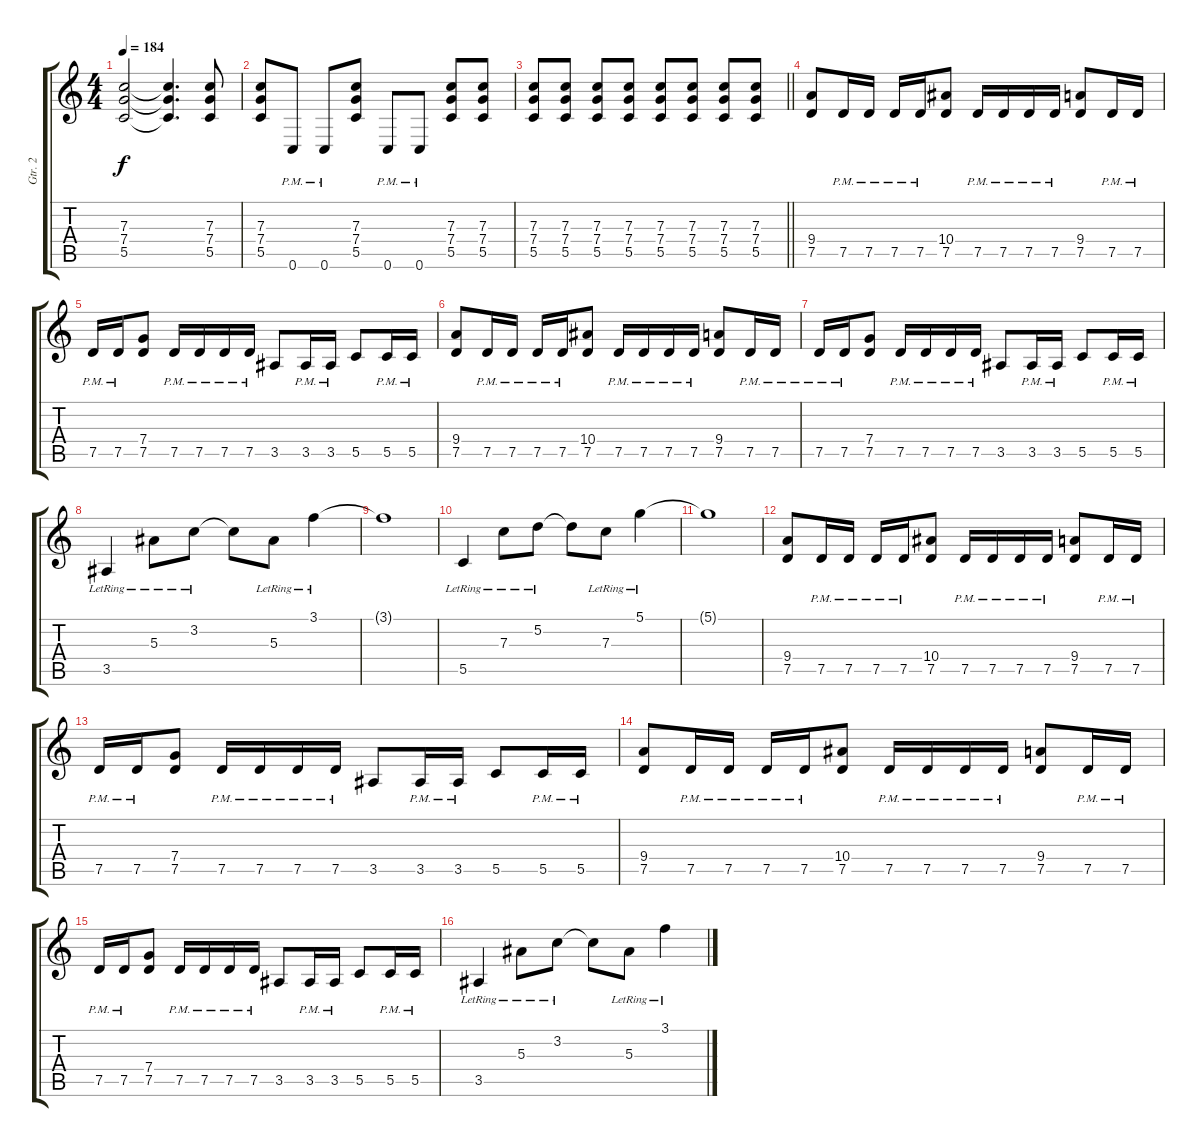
\track ("Gtr. 2" "Gtr. 2") {instrument overdrivenguitar}
\staff {score tabs}
\tuning (D4 A3 F3 C3 G2 C2) {hide}
\ts (4 4)
\tempo 184
\clef g2
\ks c
(7.3{t} 7.4{t} 5.5{t}).2{dy f} (7.3{t} 7.4{t} 5.5{t}).4{d} (7.3 7.4 5.5).8 |
(7.3 7.4 5.5).8 0.6{pm}.8 0.6{pm}.8 (7.3 7.4 5.5).8 0.6{pm}.8 0.6{pm}.8 (7.3 7.4 5.5).8 (7.3 7.4 5.5).8 |
\barLineRight lightlight
(7.3 7.4 5.5).8 (7.3 7.4 5.5).8 (7.3 7.4 5.5).8 (7.3 7.4 5.5).8 (7.3 7.4 5.5).8 (7.3 7.4 5.5).8 (7.3 7.4 5.5).8 (7.3 7.4 5.5).8 |
(9.4 7.5).8 7.5{pm}.16 7.5{pm}.16 7.5{pm}.16 7.5{pm}.16 (10.4 7.5).8 7.5{pm}.16 7.5{pm}.16 7.5{pm}.16 7.5{pm}.16 (9.4 7.5).8 7.5{pm}.16 7.5{pm}.16 |
7.5{pm}.16 7.5{pm}.16 (7.4 7.5).8 7.5{pm}.16 7.5{pm}.16 7.5{pm}.16 7.5{pm}.16 3.5.8 3.5{pm}.16 3.5{pm}.16 5.5.8 5.5{pm}.16 5.5{pm}.16 |
(9.4 7.5).8 7.5{pm}.16 7.5{pm}.16 7.5{pm}.16 7.5{pm}.16 (10.4 7.5).8 7.5{pm}.16 7.5{pm}.16 7.5{pm}.16 7.5{pm}.16 (9.4 7.5).8 7.5{pm}.16 7.5{pm}.16 |
7.5{pm}.16 7.5{pm}.16 (7.4 7.5).8 7.5{pm}.16 7.5{pm}.16 7.5{pm}.16 7.5{pm}.16 3.5.8 3.5{pm}.16 3.5{pm}.16 5.5.8 5.5{pm}.16 5.5{pm}.16 |
3.5{lr}.4 5.3{lr}.8 3.2{lr}.8 3.2{t}.8 5.3{lr}.8 3.1{lr}.4 |
3.1{t}.1 |
5.5{lr}.4 7.3{lr}.8 5.2{lr}.8 5.2{t}.8 7.3{lr}.8 5.1{lr}.4 |
5.1{t}.1 |
(9.4 7.5).8 7.5{pm}.16 7.5{pm}.16 7.5{pm}.16 7.5{pm}.16 (10.4 7.5).8 7.5{pm}.16 7.5{pm}.16 7.5{pm}.16 7.5{pm}.16 (9.4 7.5).8 7.5{pm}.16 7.5{pm}.16 |
7.5{pm}.16 7.5{pm}.16 (7.4 7.5).8 7.5{pm}.16 7.5{pm}.16 7.5{pm}.16 7.5{pm}.16 3.5.8 3.5{pm}.16 3.5{pm}.16 5.5.8 5.5{pm}.16 5.5{pm}.16 |
(9.4 7.5).8 7.5{pm}.16 7.5{pm}.16 7.5{pm}.16 7.5{pm}.16 (10.4 7.5).8 7.5{pm}.16 7.5{pm}.16 7.5{pm}.16 7.5{pm}.16 (9.4 7.5).8 7.5{pm}.16 7.5{pm}.16 |
7.5{pm}.16 7.5{pm}.16 (7.4 7.5).8 7.5{pm}.16 7.5{pm}.16 7.5{pm}.16 7.5{pm}.16 3.5.8 3.5{pm}.16 3.5{pm}.16 5.5.8 5.5{pm}.16 5.5{pm}.16 |
3.5{lr}.4 5.3{lr}.8 3.2{lr}.8 3.2{t}.8 5.3{lr}.8 3.1{lr}.4
